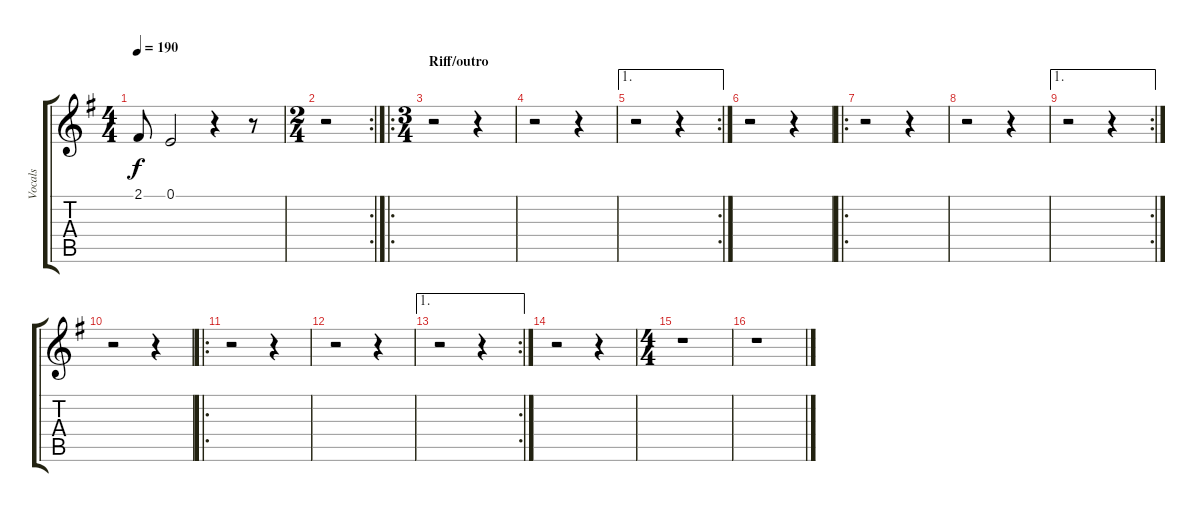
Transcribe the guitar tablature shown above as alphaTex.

\track ("Vocals" "Vocals") {instrument choiraahs}
\staff {score tabs}
\tuning (E4 B3 G3 D3 A2 E2) {hide}
\ts (4 4)
\tempo 190
\clef g2
\ks eminor
2.1.8{dy f} 0.1.2 r.4 r.8 |
\rc 2
\ts (2 4)
r.2 |
\ro
\ts (3 4)
\section ("" "Riff/outro")
r.2 r.4 |
r.2 r.4 |
\ae 1
\rc 2
r.2 r.4 |
r.2 r.4 |
\ro
r.2 r.4 |
r.2 r.4 |
\ae 1
\rc 2
r.2 r.4 |
r.2 r.4 |
\ro
r.2 r.4 |
r.2 r.4 |
\ae 1
\rc 2
r.2 r.4 |
r.2 r.4 |
\ts (4 4)
r.1 |
r.1
